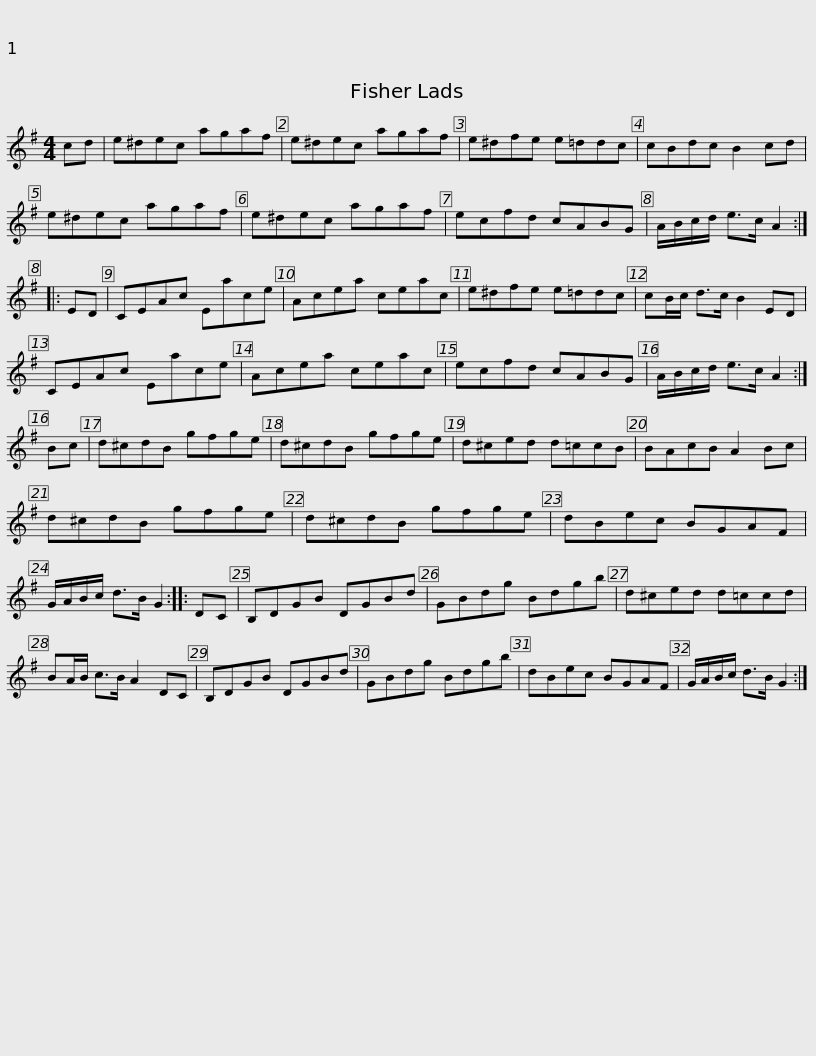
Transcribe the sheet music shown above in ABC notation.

X:1
L:1/8
M:4/4
I:linebreak $
K:G
V:1 treble
V:1
 cd | e^dec agaf | e^dec agaf | e^dfe e=ddc | cBdc B2 cd |$ %5
 e^dec agaf | e^dec agaf | ecfd cABG | A/B/c/d/ e>c A2 :: ED | %10
 CEAc Eace |$ Acea ceac | e^dfe e=ddc | cB/c/ d>c B2 ED | CEAc Eace | %15
 Acea ceac |$ ecfd cABG | A/B/c/d/ e>c A2 :| Bc | d^cdB gfge | %20
 d^cdB gfge | d^ced d=ccB |$ BAcB A2 Bc | d^cdB gfge | d^cdB gfge | %25
 dBec BGAF | G/A/B/c/ d>B G2 :: DC |$ B,DGB DGBd | GBdg Bdgb | %30
 d^ced d=ccd | BA/B/ c>B A2 DC | B,DGB DGBd |$ GBdg Bdgb | dBec BGAF | %35
 G/A/B/c/ d>B G2 :| %36
